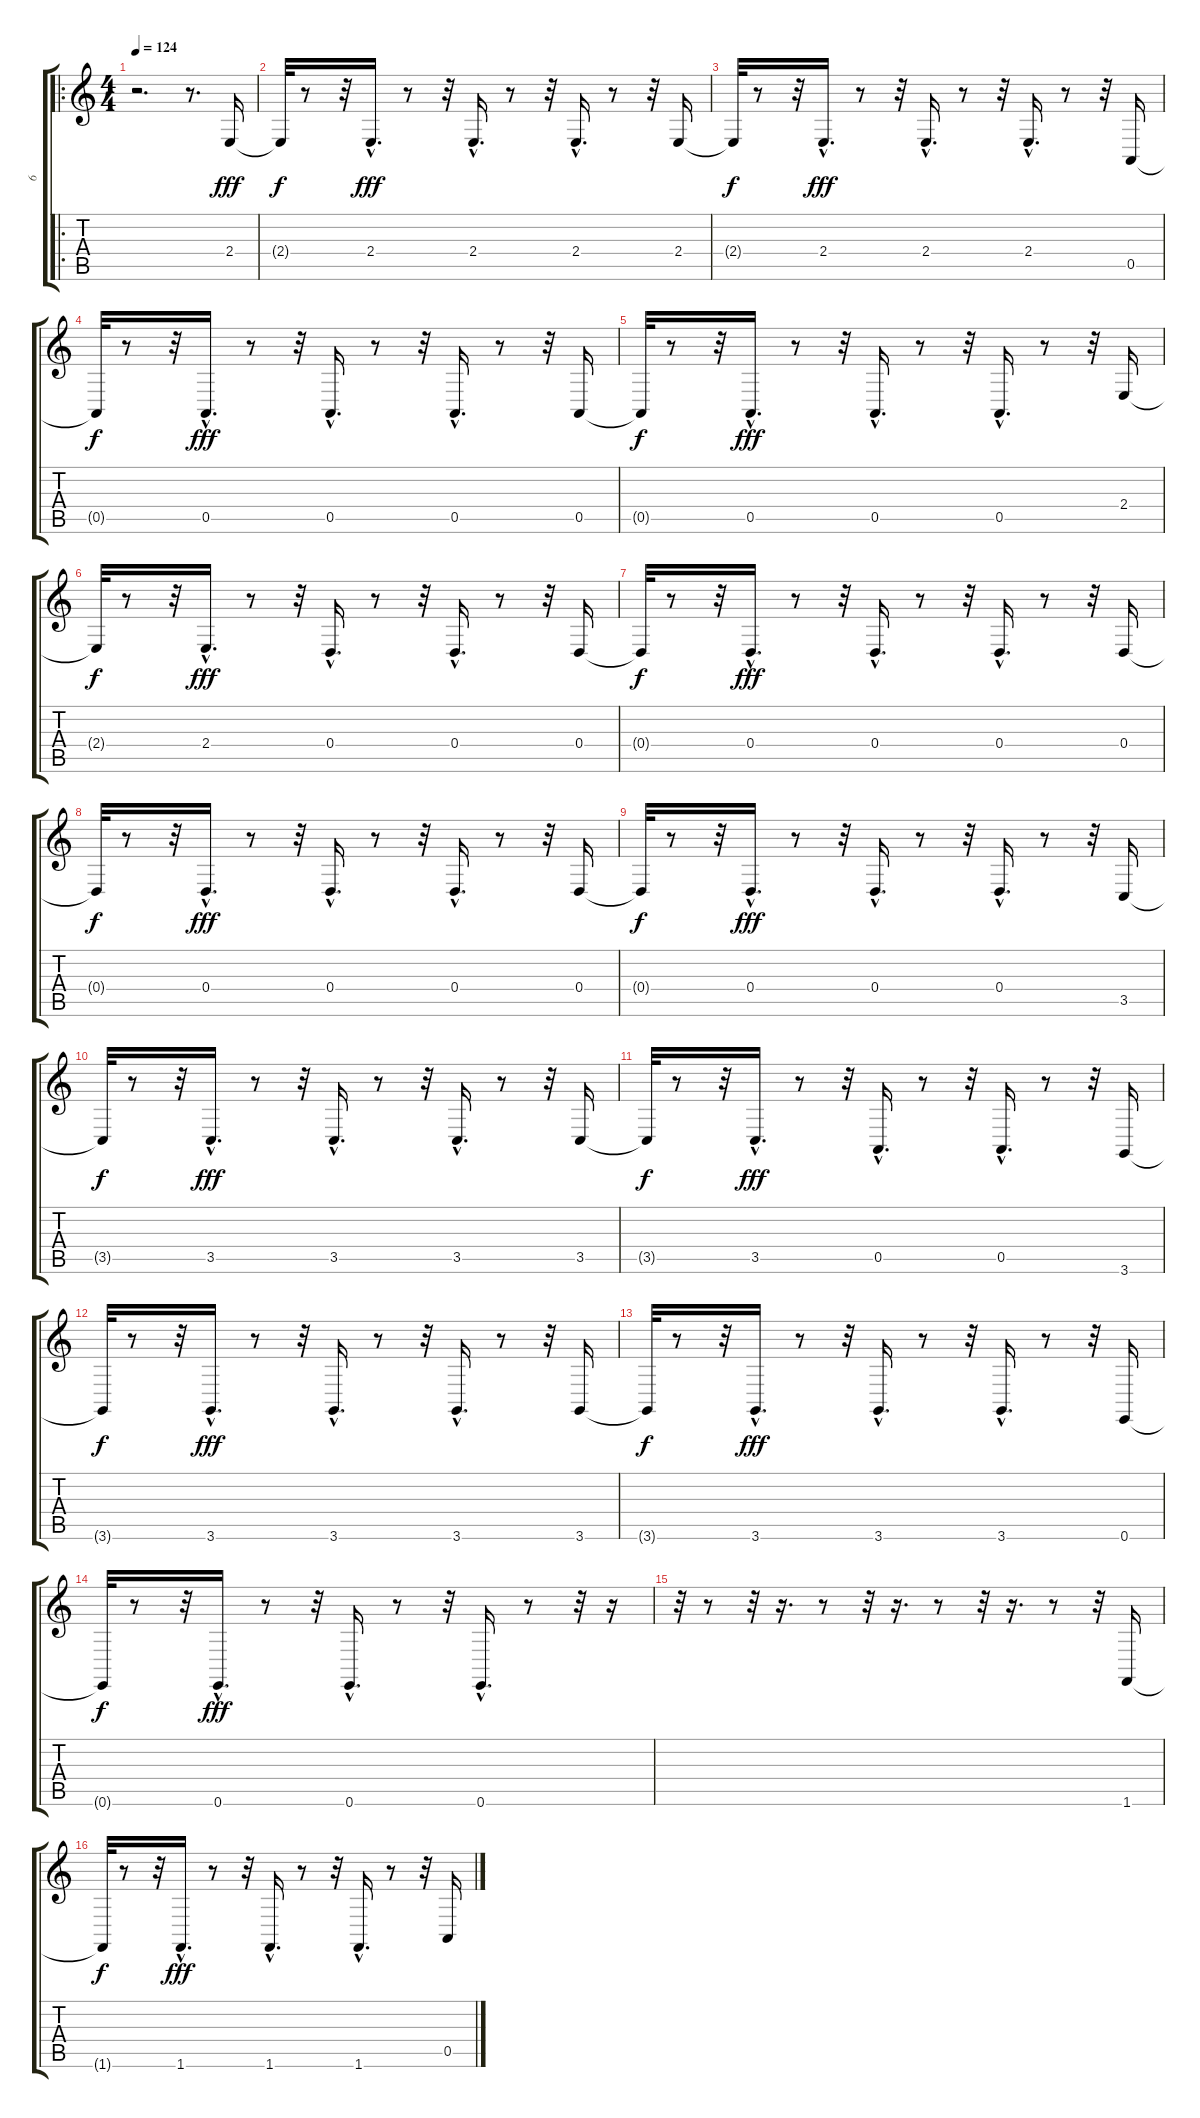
\track ("6" "6") {instrument stringensemble1}
\staff {score tabs}
\tuning (E4 B3 G3 D3 A2 E2) {hide}
\ro
\ts (4 4)
\tempo 124
\clef g2
\ks c
r.2{d dy fff instrument stringensemble1} r.8{d} 2.4.16 |
2.4{t}.32{dy f} r.8 r.32 2.4{hac}.16{d dy fff} r.8 r.32 2.4{hac}.16{d} r.8 r.32 2.4{hac}.16{d} r.8 r.32 2.4.16 |
2.4{t}.32{dy f} r.8 r.32 2.4{hac}.16{d dy fff} r.8 r.32 2.4{hac}.16{d} r.8 r.32 2.4{hac}.16{d} r.8 r.32 0.5.16 |
0.5{t}.32{dy f} r.8 r.32 0.5{hac}.16{d dy fff} r.8 r.32 0.5{hac}.16{d} r.8 r.32 0.5{hac}.16{d} r.8 r.32 0.5.16 |
0.5{t}.32{dy f} r.8 r.32 0.5{hac}.16{d dy fff} r.8 r.32 0.5{hac}.16{d} r.8 r.32 0.5{hac}.16{d} r.8 r.32 2.4.16 |
2.4{t}.32{dy f} r.8 r.32 2.4{hac}.16{d dy fff} r.8 r.32 0.4{hac}.16{d} r.8 r.32 0.4{hac}.16{d} r.8 r.32 0.4.16 |
0.4{t}.32{dy f} r.8 r.32 0.4{hac}.16{d dy fff} r.8 r.32 0.4{hac}.16{d} r.8 r.32 0.4{hac}.16{d} r.8 r.32 0.4.16 |
0.4{t}.32{dy f} r.8 r.32 0.4{hac}.16{d dy fff} r.8 r.32 0.4{hac}.16{d} r.8 r.32 0.4{hac}.16{d} r.8 r.32 0.4.16 |
0.4{t}.32{dy f} r.8 r.32 0.4{hac}.16{d dy fff} r.8 r.32 0.4{hac}.16{d} r.8 r.32 0.4{hac}.16{d} r.8 r.32 3.5.16 |
3.5{t}.32{dy f} r.8 r.32 3.5{hac}.16{d dy fff} r.8 r.32 3.5{hac}.16{d} r.8 r.32 3.5{hac}.16{d} r.8 r.32 3.5.16 |
3.5{t}.32{dy f} r.8 r.32 3.5{hac}.16{d dy fff} r.8 r.32 0.5{hac}.16{d} r.8 r.32 0.5{hac}.16{d} r.8 r.32 3.6.16 |
3.6{t}.32{dy f} r.8 r.32 3.6{hac}.16{d dy fff} r.8 r.32 3.6{hac}.16{d} r.8 r.32 3.6{hac}.16{d} r.8 r.32 3.6.16 |
3.6{t}.32{dy f} r.8 r.32 3.6{hac}.16{d dy fff} r.8 r.32 3.6{hac}.16{d} r.8 r.32 3.6{hac}.16{d} r.8 r.32 0.6.16 |
0.6{t}.32{dy f} r.8 r.32 0.6{hac}.16{d dy fff} r.8 r.32 0.6{hac}.16{d} r.8 r.32 0.6{hac}.16{d} r.8 r.32 r.16 |
r.32 r.8 r.32 r.16{d} r.8 r.32 r.16{d} r.8 r.32 r.16{d} r.8 r.32 1.6.16 |
1.6{t}.32{dy f} r.8 r.32 1.6{hac}.16{d dy fff} r.8 r.32 1.6{hac}.16{d} r.8 r.32 1.6{hac}.16{d} r.8 r.32 0.5.16
